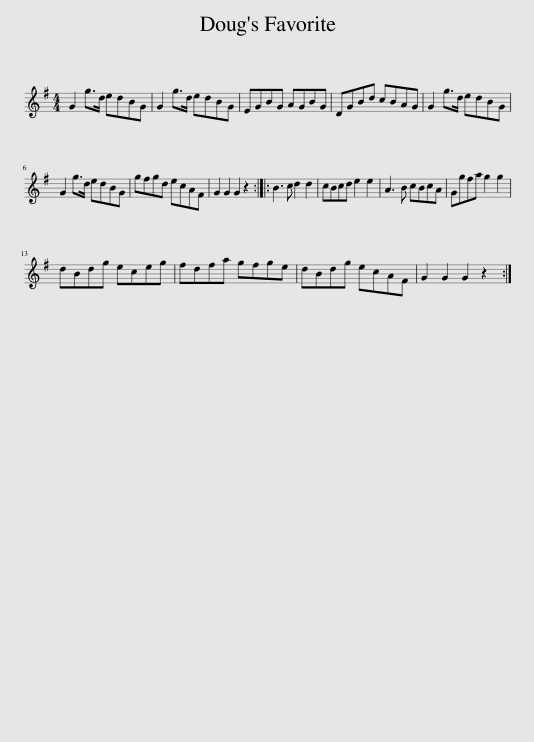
X:1
L:1/8
M:4/4
I:linebreak $
K:G
V:1 treble
V:1
 G2 g>d edBG | G2 g>d edBG | EGBG AGBG | DGBd cBAG | G2 g>d edBG |$ %5
 G2 g>d edBG | gfgd ecAF | G2 G2 G2 z2 :: B3 c d2 d2 | cBcd e2 e2 | %10
 A3 B cBcA | Ggfa g2 g2 |$ dBdg eceg | fdfa gfge | dBdg ecAF | %15
 G2 G2 G2 z2 :| %16
